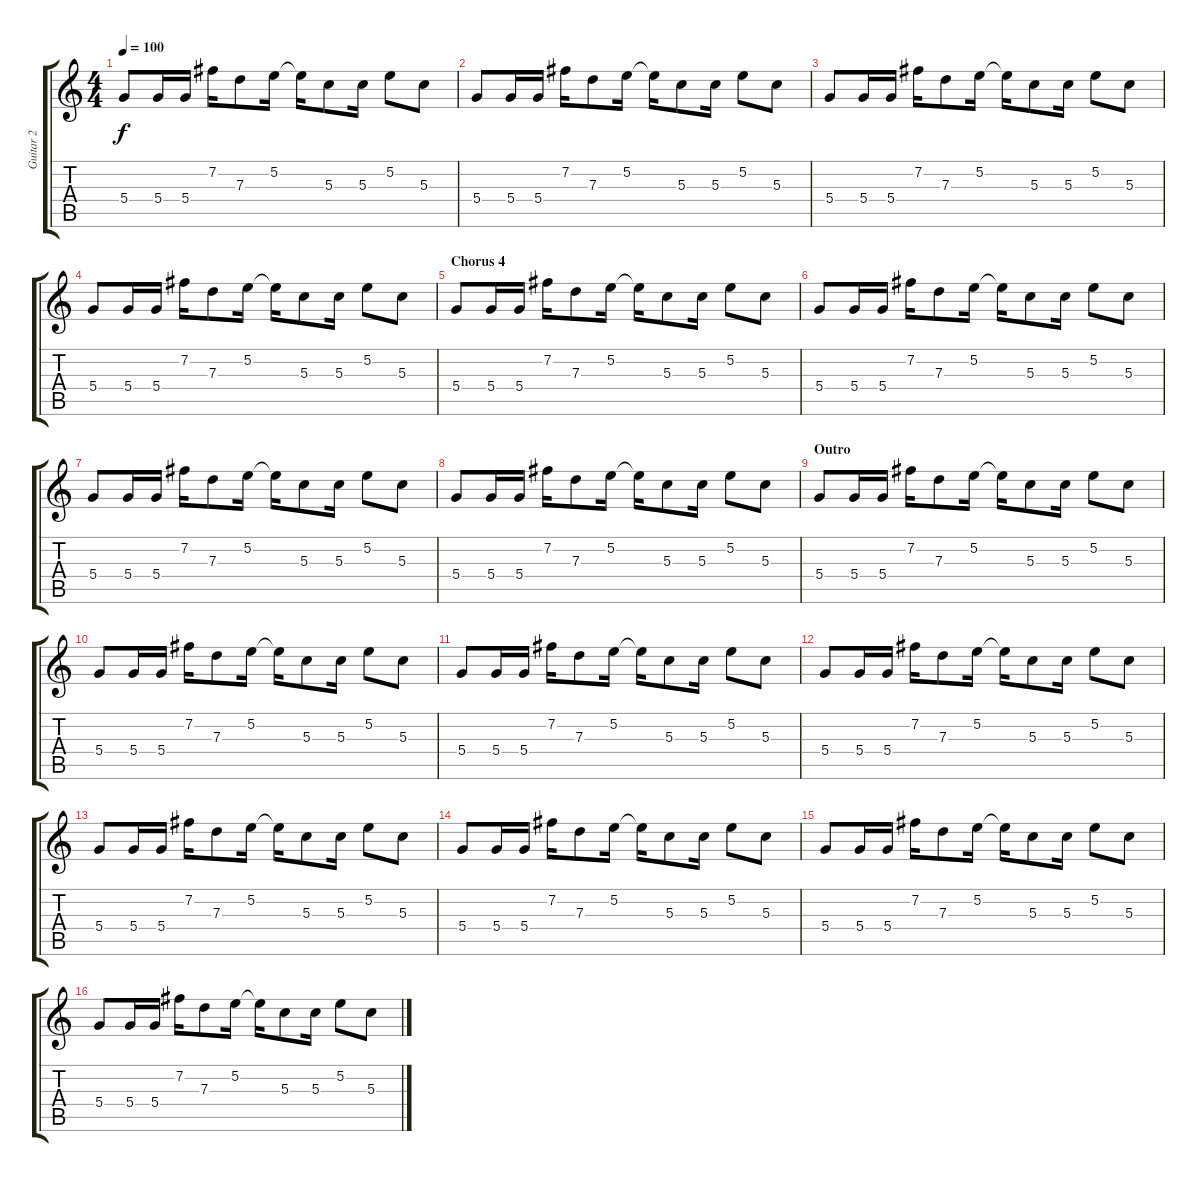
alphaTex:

\track ("Guitar 2" "Guitar 2") {instrument electricguitarjazz}
\staff {score tabs}
\tuning (E4 B3 G3 D3 A2 E2) {hide}
\ts (4 4)
\tempo 100
\clef g2
\ks c
5.4.8{dy f volume 12 instrument overdrivenguitar} 5.4.16 5.4.16 7.2.16 7.3.8 5.2.16 5.2{t}.16 5.3.8 5.3.16 5.2.8 5.3.8 |
5.4.8{volume 12 instrument overdrivenguitar} 5.4.16 5.4.16 7.2.16 7.3.8 5.2.16 5.2{t}.16 5.3.8 5.3.16 5.2.8 5.3.8 |
5.4.8{volume 12 instrument overdrivenguitar} 5.4.16 5.4.16 7.2.16 7.3.8 5.2.16 5.2{t}.16 5.3.8 5.3.16 5.2.8 5.3.8 |
5.4.8{volume 12 instrument overdrivenguitar} 5.4.16 5.4.16 7.2.16 7.3.8 5.2.16 5.2{t}.16 5.3.8 5.3.16 5.2.8 5.3.8 |
\section ("" "Chorus 4")
5.4.8{volume 12 instrument overdrivenguitar} 5.4.16 5.4.16 7.2.16 7.3.8 5.2.16 5.2{t}.16 5.3.8 5.3.16 5.2.8 5.3.8 |
5.4.8{volume 12 instrument overdrivenguitar} 5.4.16 5.4.16 7.2.16 7.3.8 5.2.16 5.2{t}.16 5.3.8 5.3.16 5.2.8 5.3.8 |
5.4.8{volume 12 instrument overdrivenguitar} 5.4.16 5.4.16 7.2.16 7.3.8 5.2.16 5.2{t}.16 5.3.8 5.3.16 5.2.8 5.3.8 |
5.4.8{volume 12 instrument overdrivenguitar} 5.4.16 5.4.16 7.2.16 7.3.8 5.2.16 5.2{t}.16 5.3.8 5.3.16 5.2.8 5.3.8 |
\section ("" "Outro")
5.4.8{volume 12 instrument overdrivenguitar} 5.4.16 5.4.16 7.2.16 7.3.8 5.2.16 5.2{t}.16 5.3.8 5.3.16 5.2.8 5.3.8 |
5.4.8{volume 12 instrument overdrivenguitar} 5.4.16 5.4.16 7.2.16 7.3.8 5.2.16 5.2{t}.16 5.3.8 5.3.16 5.2.8 5.3.8 |
5.4.8{volume 12 instrument overdrivenguitar} 5.4.16 5.4.16 7.2.16 7.3.8 5.2.16 5.2{t}.16 5.3.8 5.3.16 5.2.8 5.3.8 |
5.4.8{volume 12 instrument overdrivenguitar} 5.4.16 5.4.16 7.2.16 7.3.8 5.2.16 5.2{t}.16 5.3.8 5.3.16 5.2.8 5.3.8 |
5.4.8{volume 12 instrument overdrivenguitar} 5.4.16 5.4.16 7.2.16 7.3.8 5.2.16 5.2{t}.16 5.3.8 5.3.16 5.2.8 5.3.8 |
5.4.8{volume 12 instrument overdrivenguitar} 5.4.16 5.4.16 7.2.16 7.3.8 5.2.16 5.2{t}.16 5.3.8 5.3.16 5.2.8 5.3.8 |
5.4.8{volume 12 instrument overdrivenguitar} 5.4.16 5.4.16 7.2.16 7.3.8 5.2.16 5.2{t}.16 5.3.8 5.3.16 5.2.8 5.3.8 |
5.4.8{volume 12 instrument overdrivenguitar} 5.4.16 5.4.16 7.2.16 7.3.8 5.2.16 5.2{t}.16 5.3.8 5.3.16 5.2.8 5.3.8
